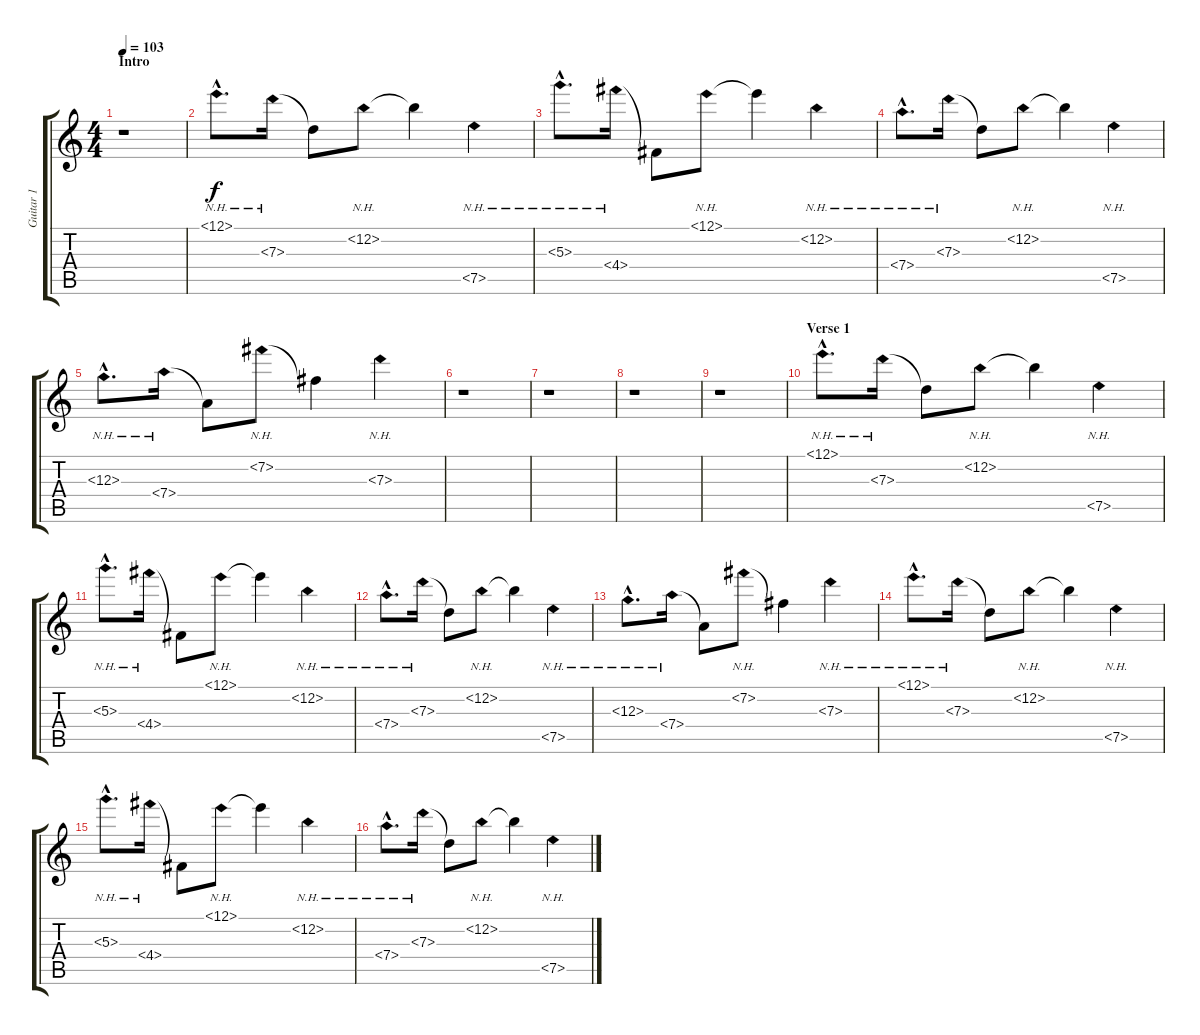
\track ("Guitar 1" "Guitar 1") {instrument electricguitarjazz}
\staff {score tabs}
\tuning (E4 B3 G3 D3 A2 D2) {hide}
\ts (4 4)
\section ("" "Intro")
\tempo 103
\clef g2
\ks c
r.1{dy f instrument electricguitarjazz} |
12.1{nh hac}.8{d} 7.3{nh}.16 7.3{t}.8 12.2{nh}.8 12.2{t}.4 7.5{nh}.4 |
5.3{nh hac}.8{d} 4.4{nh}.16 4.4{t}.8 12.1{nh}.8 12.1{t}.4 12.2{nh}.4 |
7.4{nh hac}.8{d} 7.3{nh}.16 7.3{t}.8 12.2{nh}.8 12.2{t}.4 7.5{nh}.4 |
12.3{nh hac}.8{d} 7.4{nh}.16 7.4{t}.8 7.2{nh}.8 7.2{t}.4 7.3{nh}.4 |
r.1 |
r.1 |
r.1 |
r.1 |
\section ("" "Verse 1")
12.1{nh hac}.8{d} 7.3{nh}.16 7.3{t}.8 12.2{nh}.8 12.2{t}.4 7.5{nh}.4 |
5.3{nh hac}.8{d} 4.4{nh}.16 4.4{t}.8 12.1{nh}.8 12.1{t}.4 12.2{nh}.4 |
7.4{nh hac}.8{d} 7.3{nh}.16 7.3{t}.8 12.2{nh}.8 12.2{t}.4 7.5{nh}.4 |
12.3{nh hac}.8{d} 7.4{nh}.16 7.4{t}.8 7.2{nh}.8 7.2{t}.4 7.3{nh}.4 |
12.1{nh hac}.8{d} 7.3{nh}.16 7.3{t}.8 12.2{nh}.8 12.2{t}.4 7.5{nh}.4 |
5.3{nh hac}.8{d} 4.4{nh}.16 4.4{t}.8 12.1{nh}.8 12.1{t}.4 12.2{nh}.4 |
7.4{nh hac}.8{d} 7.3{nh}.16 7.3{t}.8 12.2{nh}.8 12.2{t}.4 7.5{nh}.4
